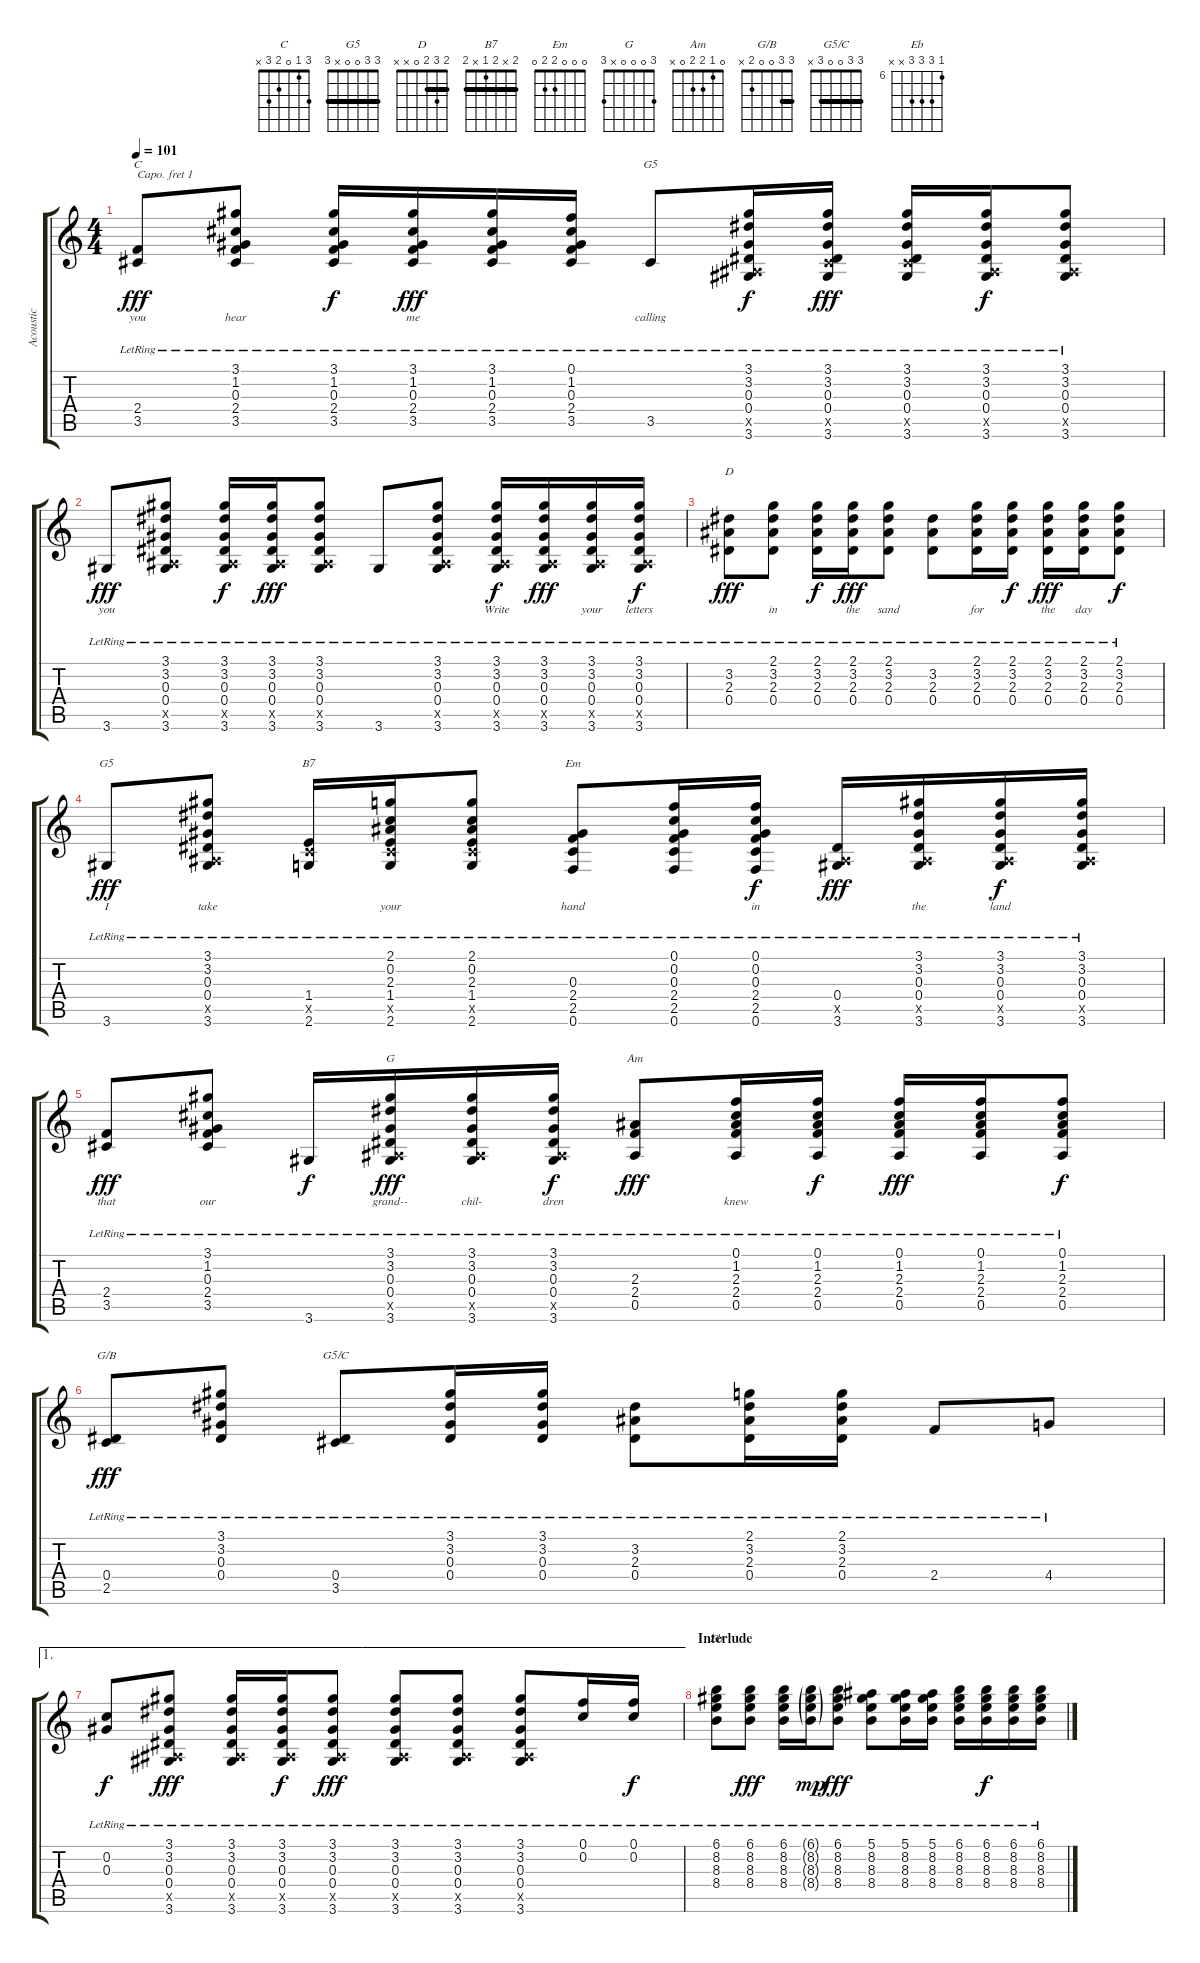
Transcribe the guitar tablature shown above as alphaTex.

\track ("Acoustic" "Acoustic") {instrument acousticguitarsteel}
\staff {score tabs}
\capo 1
\tuning (E4 B3 G3 D3 A2 E2) {hide}
\chord ("C" 3 1 0 2 3 x)
\chord ("G5" 3 3 0 0 3 x) {barre 3}
\chord ("D" 2 3 2 0 x x) {barre 2}
\chord ("G5" 3 3 0 0 x 3) {barre 3}
\chord ("B7" 2 x 2 1 x 2) {barre 2}
\chord ("Em" 0 0 0 2 2 0)
\chord ("G" 3 0 0 0 x 3)
\chord ("Am" 0 1 2 2 0 x)
\chord ("G/B" 3 3 0 0 2 x) {barre 3}
\chord ("G5/C" 3 3 0 0 3 x) {barre 3}
\chord ("Eb" 6 8 8 8 x x) {firstfret 6}
\ts (4 4)
\tempo 101
\clef g2
\ks c
(2.4{lr} 3.5{lr}).8{ch "C" lyrics (0 "you") lyrics (1 "") lyrics (2 "") lyrics (3 "") lyrics (4 "") dy fff} (3.1{lr} 1.2{lr} 0.3{lr} 2.4{lr} 3.5{lr}).8{lyrics (0 "hear") lyrics (1 "") lyrics (2 "") lyrics (3 "") lyrics (4 "")} (3.1{lr} 1.2{lr} 0.3{lr} 2.4{lr} 3.5{lr}).16{lyrics (0 "") lyrics (1 "") lyrics (2 "") lyrics (3 "") lyrics (4 "") dy f} (3.1{lr} 1.2{lr} 0.3{lr} 2.4{lr} 3.5{lr}).16{lyrics (0 "me") lyrics (1 "") lyrics (2 "") lyrics (3 "") lyrics (4 "") dy fff} (3.1{lr} 1.2{lr} 0.3{lr} 2.4{lr} 3.5{lr}).16{lyrics (0 "") lyrics (1 "") lyrics (2 "") lyrics (3 "") lyrics (4 "")} (0.1{lr} 1.2{lr} 0.3{lr} 2.4{lr} 3.5{lr}).16{lyrics (0 "") lyrics (1 "") lyrics (2 "") lyrics (3 "") lyrics (4 "")} 3.5{lr}.8{ch "G5" lyrics (0 "calling") lyrics (1 "") lyrics (2 "") lyrics (3 "") lyrics (4 "")} (3.1{lr} 3.2{lr} 0.3{lr} 0.4{lr} 0.5{x} 3.6{lr}).16{lyrics (0 "") lyrics (1 "") lyrics (2 "") lyrics (3 "") lyrics (4 "") dy f} (3.1{lr} 3.2{lr} 0.3{lr} 0.4{lr} 3.5{x} 3.6{lr}).16{lyrics (0 "") lyrics (1 "") lyrics (2 "") lyrics (3 "") lyrics (4 "") dy fff} (3.1{lr} 3.2{lr} 0.3{lr} 0.4{lr} 3.5{x} 3.6{lr}).16{lyrics (0 "") lyrics (1 "") lyrics (2 "") lyrics (3 "") lyrics (4 "")} (3.1{lr} 3.2{lr} 0.3{lr} 0.4{lr} 0.5{x} 3.6{lr}).16{lyrics (0 "") lyrics (1 "") lyrics (2 "") lyrics (3 "") lyrics (4 "") dy f} (3.1{lr} 3.2{lr} 0.3{lr} 0.4{lr} 0.5{x} 3.6{lr}).8{lyrics (0 "") lyrics (1 "") lyrics (2 "") lyrics (3 "") lyrics (4 "")} |
3.6{lr}.8{lyrics (0 "you") lyrics (1 "") lyrics (2 "") lyrics (3 "") lyrics (4 "") dy fff} (3.1{lr} 3.2{lr} 0.3{lr} 0.4{lr} 0.5{x} 3.6{lr}).8{lyrics (0 "") lyrics (1 "") lyrics (2 "") lyrics (3 "") lyrics (4 "")} (3.1{lr} 3.2{lr} 0.3{lr} 0.4{lr} 0.5{x} 3.6{lr}).16{lyrics (0 "") lyrics (1 "") lyrics (2 "") lyrics (3 "") lyrics (4 "") dy f} (3.1{lr} 3.2{lr} 0.3{lr} 0.4{lr} 0.5{x} 3.6{lr}).16{lyrics (0 "") lyrics (1 "") lyrics (2 "") lyrics (3 "") lyrics (4 "") dy fff} (3.1{lr} 3.2{lr} 0.3{lr} 0.4{lr} 0.5{x} 3.6{lr}).8{lyrics (0 "") lyrics (1 "") lyrics (2 "") lyrics (3 "") lyrics (4 "")} 3.6{lr}.8{lyrics (0 "") lyrics (1 "") lyrics (2 "") lyrics (3 "") lyrics (4 "")} (3.1{lr} 3.2{lr} 0.3{lr} 0.4{lr} 0.5{x} 3.6{lr}).8{lyrics (0 "") lyrics (1 "") lyrics (2 "") lyrics (3 "") lyrics (4 "")} (3.1{lr} 3.2{lr} 0.3{lr} 0.4{lr} 0.5{x} 3.6{lr}).16{lyrics (0 "Write") lyrics (1 "") lyrics (2 "") lyrics (3 "") lyrics (4 "") dy f} (3.1{lr} 3.2{lr} 0.3{lr} 0.4{lr} 0.5{x} 3.6{lr}).16{lyrics (0 "") lyrics (1 "") lyrics (2 "") lyrics (3 "") lyrics (4 "") dy fff} (3.1{lr} 3.2{lr} 0.3{lr} 0.4{lr} 0.5{x} 3.6{lr}).16{lyrics (0 "your") lyrics (1 "") lyrics (2 "") lyrics (3 "") lyrics (4 "")} (3.1{lr} 3.2{lr} 0.3{lr} 0.4{lr} 0.5{x} 3.6{lr}).16{lyrics (0 "letters") lyrics (1 "") lyrics (2 "") lyrics (3 "") lyrics (4 "") dy f} |
(3.2{lr} 2.3{lr} 0.4{lr}).8{ch "D" lyrics (0 "") lyrics (1 "") lyrics (2 "") lyrics (3 "") lyrics (4 "") dy fff} (2.1{lr} 3.2{lr} 2.3{lr} 0.4{lr}).8{lyrics (0 "in") lyrics (1 "") lyrics (2 "") lyrics (3 "") lyrics (4 "")} (2.1{lr} 3.2{lr} 2.3{lr} 0.4{lr}).16{lyrics (0 "") lyrics (1 "") lyrics (2 "") lyrics (3 "") lyrics (4 "") dy f} (2.1{lr} 3.2{lr} 2.3{lr} 0.4{lr}).16{lyrics (0 "the") lyrics (1 "") lyrics (2 "") lyrics (3 "") lyrics (4 "") dy fff} (2.1{lr} 3.2{lr} 2.3{lr} 0.4{lr}).8{lyrics (0 "sand") lyrics (1 "") lyrics (2 "") lyrics (3 "") lyrics (4 "")} (3.2{lr} 2.3{lr} 0.4{lr}).8{lyrics (0 "") lyrics (1 "") lyrics (2 "") lyrics (3 "") lyrics (4 "")} (2.1{lr} 3.2{lr} 2.3{lr} 0.4{lr}).16{lyrics (0 "for") lyrics (1 "") lyrics (2 "") lyrics (3 "") lyrics (4 "")} (2.1{lr} 3.2{lr} 2.3{lr} 0.4{lr}).16{lyrics (0 "") lyrics (1 "") lyrics (2 "") lyrics (3 "") lyrics (4 "") dy f} (2.1{lr} 3.2{lr} 2.3{lr} 0.4{lr}).16{lyrics (0 "the") lyrics (1 "") lyrics (2 "") lyrics (3 "") lyrics (4 "") dy fff} (2.1{lr} 3.2{lr} 2.3{lr} 0.4{lr}).16{lyrics (0 "day") lyrics (1 "") lyrics (2 "") lyrics (3 "") lyrics (4 "")} (2.1{lr} 3.2{lr} 2.3{lr} 0.4{lr}).8{lyrics (0 "") lyrics (1 "") lyrics (2 "") lyrics (3 "") lyrics (4 "") dy f} |
3.6{lr}.8{ch "G5" lyrics (0 "I") lyrics (1 "") lyrics (2 "") lyrics (3 "") lyrics (4 "") dy fff} (3.1{lr} 3.2{lr} 0.3{lr} 0.4{lr} 0.5{x} 3.6{lr}).8{lyrics (0 "take") lyrics (1 "") lyrics (2 "") lyrics (3 "") lyrics (4 "")} (1.4{lr} 2.5{x} 2.6{lr}).16{ch "B7" lyrics (0 "") lyrics (1 "") lyrics (2 "") lyrics (3 "") lyrics (4 "")} (2.1{lr} 0.2{lr} 2.3{lr} 1.4{lr} 2.5{x} 2.6{lr}).16{lyrics (0 "your") lyrics (1 "") lyrics (2 "") lyrics (3 "") lyrics (4 "")} (2.1{lr} 0.2{lr} 2.3{lr} 1.4{lr} 2.5{x} 2.6{lr}).8{lyrics (0 "") lyrics (1 "") lyrics (2 "") lyrics (3 "") lyrics (4 "")} (0.3{lr} 2.4{lr} 2.5{lr} 0.6{lr}).8{ch "Em" lyrics (0 "hand") lyrics (1 "") lyrics (2 "") lyrics (3 "") lyrics (4 "")} (0.1{lr} 0.2{lr} 0.3{lr} 2.4{lr} 2.5{lr} 0.6{lr}).16{lyrics (0 "") lyrics (1 "") lyrics (2 "") lyrics (3 "") lyrics (4 "")} (0.1{lr} 0.2{lr} 0.3{lr} 2.4{lr} 2.5{lr} 0.6{lr}).16{lyrics (0 "in") lyrics (1 "") lyrics (2 "") lyrics (3 "") lyrics (4 "") dy f} (0.4{lr} 0.5{x} 3.6{lr}).16{lyrics (0 "") lyrics (1 "") lyrics (2 "") lyrics (3 "") lyrics (4 "") dy fff} (3.1{lr} 3.2{lr} 0.3{lr} 0.4{lr} 0.5{x} 3.6{lr}).16{lyrics (0 "the") lyrics (1 "") lyrics (2 "") lyrics (3 "") lyrics (4 "")} (3.1{lr} 3.2{lr} 0.3{lr} 0.4{lr} 0.5{x} 3.6{lr}).16{lyrics (0 "land") lyrics (1 "") lyrics (2 "") lyrics (3 "") lyrics (4 "") dy f} (3.1{lr} 3.2{lr} 0.3{lr} 0.4{lr} 0.5{x} 3.6{lr}).16{lyrics (0 "") lyrics (1 "") lyrics (2 "") lyrics (3 "") lyrics (4 "")} |
(2.4{lr} 3.5{lr}).8{lyrics (0 "that") lyrics (1 "") lyrics (2 "") lyrics (3 "") lyrics (4 "") dy fff} (3.1{lr} 1.2{lr} 0.3{lr} 2.4{lr} 3.5{lr}).8{lyrics (0 "our") lyrics (1 "") lyrics (2 "") lyrics (3 "") lyrics (4 "")} 3.6{lr}.16{lyrics (0 "") lyrics (1 "") lyrics (2 "") lyrics (3 "") lyrics (4 "") dy f} (3.1{lr} 3.2{lr} 0.3{lr} 0.4{lr} 0.5{x} 3.6{lr}).16{ch "G" lyrics (0 "grand--") lyrics (1 "") lyrics (2 "") lyrics (3 "") lyrics (4 "") dy fff} (3.1{lr} 3.2{lr} 0.3{lr} 0.4{lr} 0.5{x} 3.6{lr}).16{lyrics (0 "chil-") lyrics (1 "") lyrics (2 "") lyrics (3 "") lyrics (4 "")} (3.1{lr} 3.2{lr} 0.3{lr} 0.4{lr} 0.5{x} 3.6{lr}).16{lyrics (0 "dren") lyrics (1 "") lyrics (2 "") lyrics (3 "") lyrics (4 "") dy f} (2.3{lr} 2.4{lr} 0.5{lr}).8{ch "Am" lyrics (0 "") lyrics (1 "") lyrics (2 "") lyrics (3 "") lyrics (4 "") dy fff} (0.1{lr} 1.2{lr} 2.3{lr} 2.4{lr} 0.5{lr}).16{lyrics (0 "knew") lyrics (1 "") lyrics (2 "") lyrics (3 "") lyrics (4 "")} (0.1{lr} 1.2{lr} 2.3{lr} 2.4{lr} 0.5{lr}).16{lyrics (0 "") lyrics (1 "") lyrics (2 "") lyrics (3 "") lyrics (4 "") dy f} (0.1{lr} 1.2{lr} 2.3{lr} 2.4{lr} 0.5{lr}).16{lyrics (0 "") lyrics (1 "") lyrics (2 "") lyrics (3 "") lyrics (4 "") dy fff} (0.1{lr} 1.2{lr} 2.3{lr} 2.4{lr} 0.5{lr}).16{lyrics (0 "") lyrics (1 "") lyrics (2 "") lyrics (3 "") lyrics (4 "")} (0.1{lr} 1.2{lr} 2.3{lr} 2.4{lr} 0.5{lr}).8{lyrics (0 "") lyrics (1 "") lyrics (2 "") lyrics (3 "") lyrics (4 "") dy f} |
(0.4{lr} 2.5{lr}).8{ch "G/B" lyrics (0 "") lyrics (1 "") lyrics (2 "") lyrics (3 "") lyrics (4 "") dy fff} (3.1{lr} 3.2{lr} 0.3{lr} 0.4{lr}).8{lyrics (0 "") lyrics (1 "") lyrics (2 "") lyrics (3 "") lyrics (4 "")} (0.4{lr} 3.5{lr}).8{ch "G5/C" lyrics (0 "") lyrics (1 "") lyrics (2 "") lyrics (3 "") lyrics (4 "")} (3.1{lr} 3.2{lr} 0.3{lr} 0.4{lr}).16{lyrics (0 "") lyrics (1 "") lyrics (2 "") lyrics (3 "") lyrics (4 "")} (3.1{lr} 3.2{lr} 0.3{lr} 0.4{lr}).16{lyrics (0 "") lyrics (1 "") lyrics (2 "") lyrics (3 "") lyrics (4 "")} (3.2{lr} 2.3{lr} 0.4{lr}).8{lyrics (0 "") lyrics (1 "") lyrics (2 "") lyrics (3 "") lyrics (4 "")} (2.1{lr} 3.2{lr} 2.3{lr} 0.4{lr}).16{lyrics (0 "") lyrics (1 "") lyrics (2 "") lyrics (3 "") lyrics (4 "")} (2.1{lr} 3.2{lr} 2.3{lr} 0.4{lr}).16{lyrics (0 "") lyrics (1 "") lyrics (2 "") lyrics (3 "") lyrics (4 "")} 2.4{lr}.8{lyrics (0 "") lyrics (1 "") lyrics (2 "") lyrics (3 "") lyrics (4 "")} 4.4{lr}.8{lyrics (0 "") lyrics (1 "") lyrics (2 "") lyrics (3 "") lyrics (4 "")} |
\ae 1
(0.2{lr} 0.3{lr}).8{lyrics (0 "") lyrics (1 "") lyrics (2 "") lyrics (3 "") lyrics (4 "") dy f} (3.1{lr} 3.2{lr} 0.3{lr} 0.4{lr} 0.5{x} 3.6{lr}).8{lyrics (0 "") lyrics (1 "") lyrics (2 "") lyrics (3 "") lyrics (4 "") dy fff} (3.1{lr} 3.2{lr} 0.3{lr} 0.4{lr} 0.5{x} 3.6{lr}).16{lyrics (0 "") lyrics (1 "") lyrics (2 "") lyrics (3 "") lyrics (4 "")} (3.1{lr} 3.2{lr} 0.3{lr} 0.4{lr} 0.5{x} 3.6{lr}).16{lyrics (0 "") lyrics (1 "") lyrics (2 "") lyrics (3 "") lyrics (4 "") dy f} (3.1{lr} 3.2{lr} 0.3{lr} 0.4{lr} 0.5{x} 3.6{lr}).8{lyrics (0 "") lyrics (1 "") lyrics (2 "") lyrics (3 "") lyrics (4 "") dy fff} (3.1{lr} 3.2{lr} 0.3{lr} 0.4{lr} 0.5{x} 3.6{lr}).8{lyrics (0 "") lyrics (1 "") lyrics (2 "") lyrics (3 "") lyrics (4 "")} (3.1{lr} 3.2{lr} 0.3{lr} 0.4{lr} 0.5{x} 3.6{lr}).8{lyrics (0 "") lyrics (1 "") lyrics (2 "") lyrics (3 "") lyrics (4 "")} (3.1{lr} 3.2{lr} 0.3{lr} 0.4{lr} 0.5{x} 3.6{lr}).8{lyrics (0 "") lyrics (1 "") lyrics (2 "") lyrics (3 "") lyrics (4 "")} (0.1{lr} 0.2{lr}).16{lyrics (0 "") lyrics (1 "") lyrics (2 "") lyrics (3 "") lyrics (4 "")} (0.1{lr} 0.2{lr}).16{lyrics (0 "") lyrics (1 "") lyrics (2 "") lyrics (3 "") lyrics (4 "") dy f} |
\section ("" "Interlude")
(6.1{lr} 8.2{lr} 8.3{lr} 8.4{lr}).8{ch "Eb" lyrics (0 "") lyrics (1 "") lyrics (2 "") lyrics (3 "") lyrics (4 "")} (6.1{lr} 8.2{lr} 8.3{lr} 8.4{lr}).8{lyrics (0 "") lyrics (1 "") lyrics (2 "") lyrics (3 "") lyrics (4 "") dy fff} (6.1{lr} 8.2{lr} 8.3{lr} 8.4{lr}).16{lyrics (0 "") lyrics (1 "") lyrics (2 "") lyrics (3 "") lyrics (4 "")} (6.1{g lr} 8.2{g lr} 8.3{g lr} 8.4{g lr}).16{lyrics (0 "") lyrics (1 "") lyrics (2 "") lyrics (3 "") lyrics (4 "") dy mp} (6.1{lr} 8.2{lr} 8.3{lr} 8.4{lr}).8{lyrics (0 "") lyrics (1 "") lyrics (2 "") lyrics (3 "") lyrics (4 "") dy fff} (5.1{lr} 8.2{lr} 8.3{lr} 8.4{lr}).8{lyrics (0 "") lyrics (1 "") lyrics (2 "") lyrics (3 "") lyrics (4 "")} (5.1{lr} 8.2{lr} 8.3{lr} 8.4{lr}).16{lyrics (0 "") lyrics (1 "") lyrics (2 "") lyrics (3 "") lyrics (4 "")} (5.1{lr} 8.2{lr} 8.3{lr} 8.4{lr}).16{lyrics (0 "") lyrics (1 "") lyrics (2 "") lyrics (3 "") lyrics (4 "")} (6.1{lr} 8.2{lr} 8.3{lr} 8.4{lr}).16{lyrics (0 "") lyrics (1 "") lyrics (2 "") lyrics (3 "") lyrics (4 "")} (6.1{lr} 8.2{lr} 8.3{lr} 8.4{lr}).16{lyrics (0 "") lyrics (1 "") lyrics (2 "") lyrics (3 "") lyrics (4 "") dy f} (6.1{lr} 8.2{lr} 8.3{lr} 8.4{lr}).16{lyrics (0 "") lyrics (1 "") lyrics (2 "") lyrics (3 "") lyrics (4 "")} (6.1{lr} 8.2{lr} 8.3{lr} 8.4{lr}).16{lyrics (0 "") lyrics (1 "") lyrics (2 "") lyrics (3 "") lyrics (4 "")}
